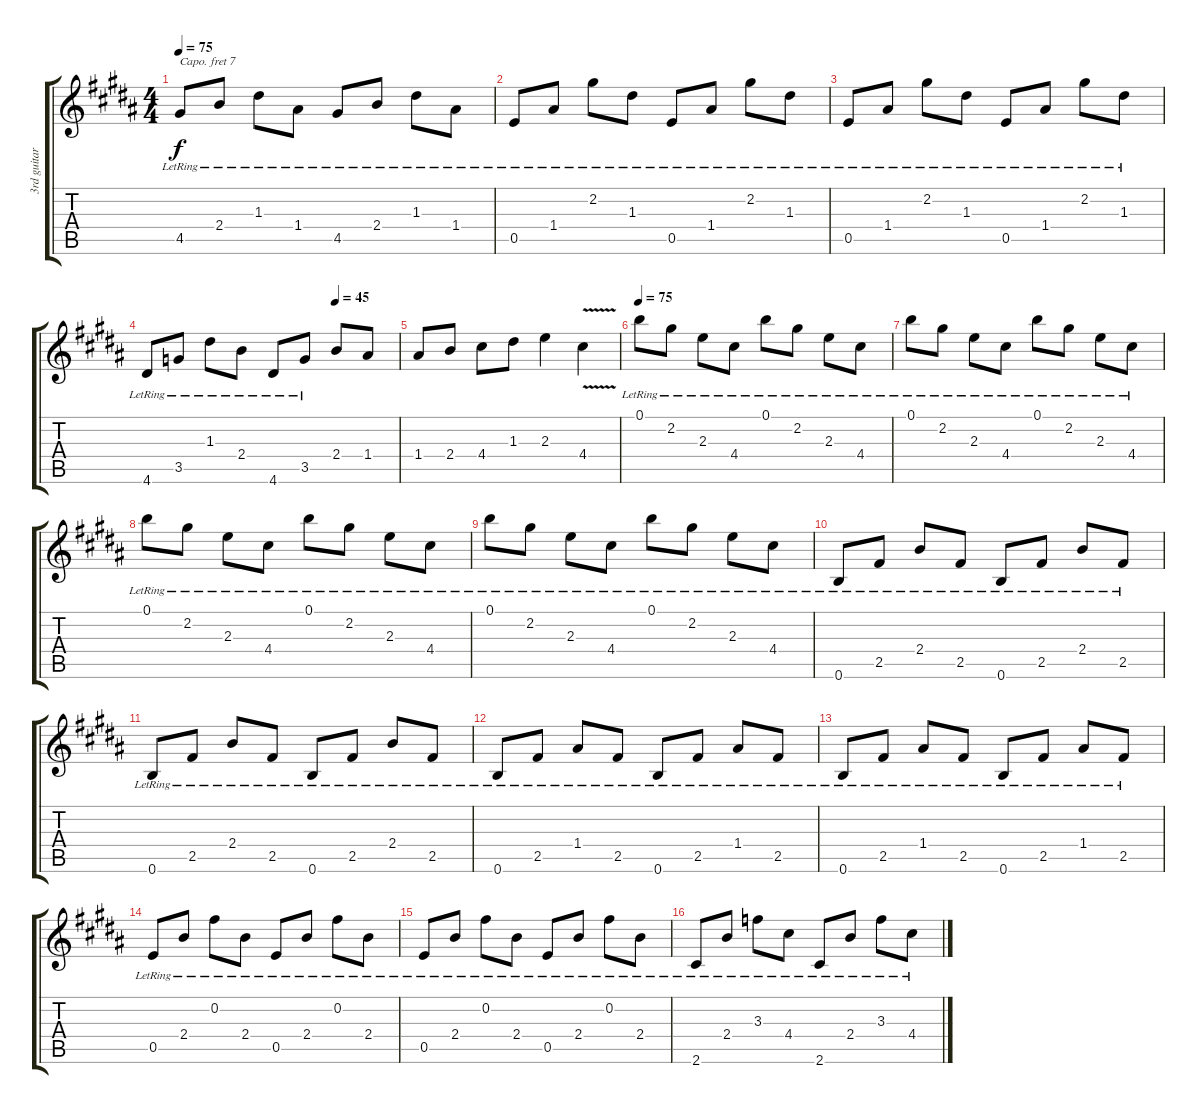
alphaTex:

\track ("3rd guitar" "3rd guitar") {instrument acousticguitarsteel}
\staff {score tabs}
\capo 7
\tuning (E4 B3 G3 D3 A2 E2) {hide}
\ts (4 4)
\tempo 75
\clef g2
\ks b
4.5{lr}.8{dy f} 2.4{lr}.8 1.3{lr}.8 1.4{lr}.8 4.5{lr}.8 2.4{lr}.8 1.3{lr}.8 1.4{lr}.8 |
0.5{lr}.8 1.4{lr}.8 2.2{lr}.8 1.3{lr}.8 0.5{lr}.8 1.4{lr}.8 2.2{lr}.8 1.3{lr}.8 |
0.5{lr}.8 1.4{lr}.8 2.2{lr}.8 1.3{lr}.8 0.5{lr}.8 1.4{lr}.8 2.2{lr}.8 1.3{lr}.8 |
\tempo (45 0.75)
4.6{lr}.8 3.5{lr}.8 1.3{lr}.8 2.4{lr}.8 4.6{lr}.8 3.5{lr}.8 2.4.8 1.4.8 |
1.4.8 2.4.8 4.4.8 1.3.8 2.3.4 4.4{v}.4 |
\tempo 75
0.1{lr}.8 2.2{lr}.8 2.3{lr}.8 4.4{lr}.8 0.1{lr}.8 2.2{lr}.8 2.3{lr}.8 4.4{lr}.8 |
0.1{lr}.8 2.2{lr}.8 2.3{lr}.8 4.4{lr}.8 0.1{lr}.8 2.2{lr}.8 2.3{lr}.8 4.4{lr}.8 |
0.1{lr}.8 2.2{lr}.8 2.3{lr}.8 4.4{lr}.8 0.1{lr}.8 2.2{lr}.8 2.3{lr}.8 4.4{lr}.8 |
0.1{lr}.8 2.2{lr}.8 2.3{lr}.8 4.4{lr}.8 0.1{lr}.8 2.2{lr}.8 2.3{lr}.8 4.4{lr}.8 |
0.6{lr}.8 2.5{lr}.8 2.4{lr}.8 2.5{lr}.8 0.6{lr}.8 2.5{lr}.8 2.4{lr}.8 2.5{lr}.8 |
0.6{lr}.8 2.5{lr}.8 2.4{lr}.8 2.5{lr}.8 0.6{lr}.8 2.5{lr}.8 2.4{lr}.8 2.5{lr}.8 |
0.6{lr}.8 2.5{lr}.8 1.4{lr}.8 2.5{lr}.8 0.6{lr}.8 2.5{lr}.8 1.4{lr}.8 2.5{lr}.8 |
0.6{lr}.8 2.5{lr}.8 1.4{lr}.8 2.5{lr}.8 0.6{lr}.8 2.5{lr}.8 1.4{lr}.8 2.5{lr}.8 |
0.5{lr}.8 2.4{lr}.8 0.2{lr}.8 2.4{lr}.8 0.5{lr}.8 2.4{lr}.8 0.2{lr}.8 2.4{lr}.8 |
0.5{lr}.8 2.4{lr}.8 0.2{lr}.8 2.4{lr}.8 0.5{lr}.8 2.4{lr}.8 0.2{lr}.8 2.4{lr}.8 |
2.6{lr}.8 2.4{lr}.8 3.3{lr}.8 4.4{lr}.8 2.6{lr}.8 2.4{lr}.8 3.3{lr}.8 4.4{lr}.8
